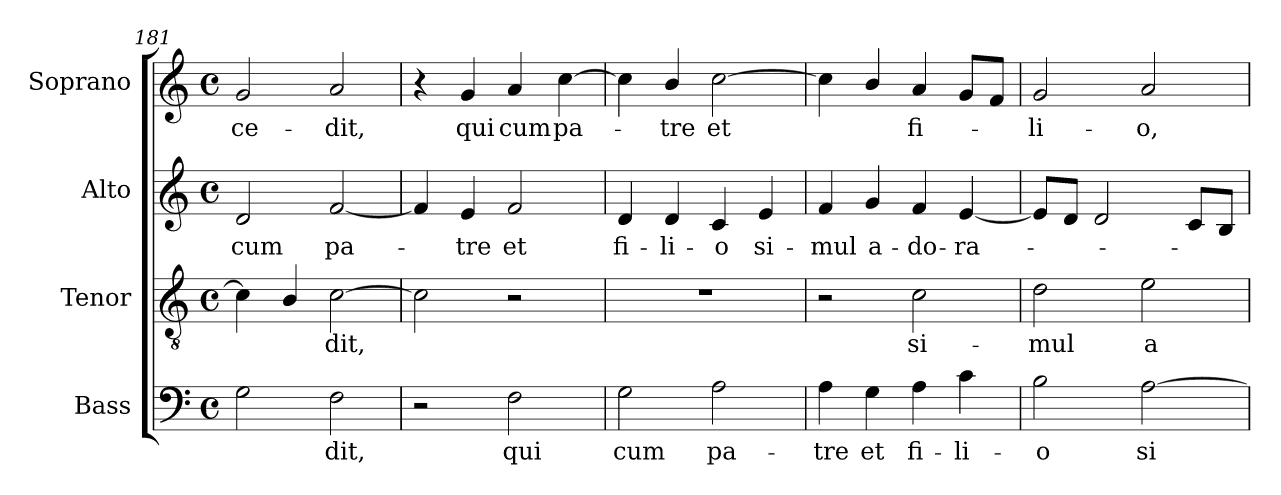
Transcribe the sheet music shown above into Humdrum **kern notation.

**kern	**text	**kern	**text	**kern	**text	**kern	**text
*part4	*part4	*part3	*part3	*part2	*part2	*part1	*part1
*staff4	*staff4	*staff3	*staff3	*staff2	*staff2	*staff1	*staff1
*I"Bass	*	*I"Tenor	*	*I"Alto	*	*I"Soprano	*
*I'B.	*	*I'T.	*	*I'A.	*	*I'S.	*
!!LO:LB:g=z
*clefF4	*	*clefGv2	*	*clefG2	*	*clefG2	*
*	*	*ITrd7c12	*	*	*	*	*
*k[]	*	*k[]	*	*k[]	*	*k[]	*
*C:	*	*C:	*	*C:	*	*C:	*
*M4/4	*	*M4/4	*	*M4/4	*	*M4/4	*
*met(c)	*	*met(c)	*	*met(c)	*	*met(c)	*
=181	=181	=181	=181	=181	=181	=181	=181
!	!	!	!	!	!LO:LY:b:color=#000000	!	!
!	!	!	!	!	!	!	!LO:LY:b:color=#000000
2Gi\	.	4Ci\]	.	2di/	cum	2gi/	-ce-
.	.	4BBi/	.	.	.	.	.
!	!LO:LY:b:color=#000000	!	!	!	!	!	!
!	!	!	!LO:LY:b:color=#000000	!	!	!	!
!	!	!	!	!	!LO:LY:b:color=#000000	!	!
!	!	!	!	!	!	!	!LO:LY:b:color=#000000
2Fi\	-dit,	[2Ci\	-dit,	[2fi/	pa-	2ai/	-dit,
=182	=182	=182	=182	=182	=182	=182	=182
2r	.	2Ci\]	.	4fi/]	.	4r	.
!	!	!	!	!	!LO:LY:b:color=#000000	!	!
!	!	!	!	!	!	!	!LO:LY:b:color=#000000
.	.	.	.	4ei/	-tre	4gi/	qui
!	!LO:LY:b:color=#000000	!	!	!	!	!	!
!	!	!	!	!	!LO:LY:b:color=#000000	!	!
!	!	!	!	!	!	!	!LO:LY:b:color=#000000
2Fi\	qui	2r	.	2fi/	et	4ai/	cum
!	!	!	!	!	!	!	!LO:LY:b:color=#000000
.	.	.	.	.	.	[4cci\	pa-
=183	=183	=183	=183	=183	=183	=183	=183
!	!LO:LY:b:color=#000000	!	!	!	!	!	!
!	!	!	!	!	!LO:LY:b:color=#000000	!	!
2Gi\	cum	1r	.	4di/	fi-	4cci\]	.
!	!	!	!	!	!LO:LY:b:color=#000000	!	!
!	!	!	!	!	!	!	!LO:LY:b:color=#000000
.	.	.	.	4di/	-li-	4bi/	-tre
!	!LO:LY:b:color=#000000	!	!	!	!	!	!
!	!	!	!	!	!LO:LY:b:color=#000000	!	!
!	!	!	!	!	!	!	!LO:LY:b:color=#000000
2Ai\	pa-	.	.	4ci/	-o	[2cci\	et
!	!	!	!	!	!LO:LY:b:color=#000000	!	!
.	.	.	.	4ei/	si-	.	.
=184	=184	=184	=184	=184	=184	=184	=184
!	!LO:LY:b:color=#000000	!	!	!	!	!	!
!	!	!	!	!	!LO:LY:b:color=#000000	!	!
4Ai\	-tre	2r	.	4fi/	-mul	4cci\]	.
!	!LO:LY:b:color=#000000	!	!	!	!	!	!
!	!	!	!	!	!LO:LY:b:color=#000000	!	!
4Gi\	et	.	.	4gi/	a-	4bi/	.
!	!LO:LY:b:color=#000000	!	!	!	!	!	!
!	!	!	!LO:LY:b:color=#000000	!	!	!	!
!	!	!	!	!	!LO:LY:b:color=#000000	!	!
!	!	!	!	!	!	!	!LO:LY:b:color=#000000
4Ai\	fi-	2Ci\	si-	4fi/	-do-	4ai/	fi-
!	!LO:LY:b:color=#000000	!	!	!	!	!	!
!	!	!	!	!	!LO:LY:b:color=#000000	!	!
4ci\	-li-	.	.	[4ei/	-ra-	8gi/L	.
.	.	.	.	.	.	8fi/J	.
=185	=185	=185	=185	=185	=185	=185	=185
!	!LO:LY:b:color=#000000	!	!	!	!	!	!
!	!	!	!LO:LY:b:color=#000000	!	!	!	!
!	!	!	!	!	!	!	!LO:LY:b:color=#000000
2Bi\	-o	2Di\	-mul	8ei/L]	.	2gi/	-li-
.	.	.	.	8di/J	.	.	.
.	.	.	.	2di/	.	.	.
!	!LO:LY:b:color=#000000	!	!	!	!	!	!
!	!	!	!LO:LY:b:color=#000000	!	!	!	!
!	!	!	!	!	!	!	!LO:LY:b:color=#000000
[2Ai\	si-	2Ei\	a-	.	.	2ai/	-o,
.	.	.	.	8ci/L	.	.	.
.	.	.	.	8Bi/J	.	.	.
=	=	=	=	=	=	=	=
*-	*-	*-	*-	*-	*-	*-	*-
